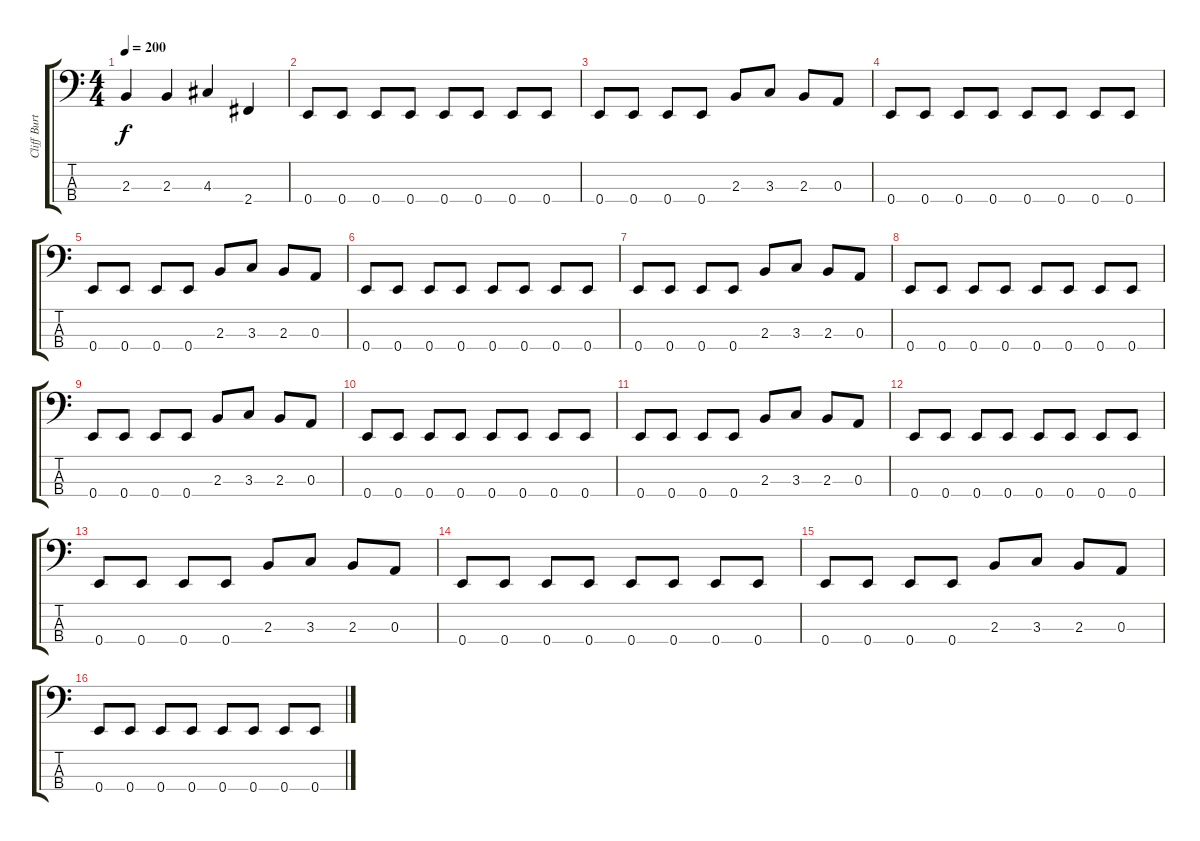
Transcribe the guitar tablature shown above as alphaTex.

\track ("Cliff Burton (Bass)" "Cliff Burt") {instrument electricbasspick}
\staff {score tabs}
\tuning (G2 D2 A1 E1) {hide}
\ts (4 4)
\tempo 200
\clef f4
\ks c
2.3.4{dy f} 2.3.4 4.3.4 2.4.4 |
0.4.8 0.4.8 0.4.8 0.4.8 0.4.8 0.4.8 0.4.8 0.4.8 |
0.4.8 0.4.8 0.4.8 0.4.8 2.3.8 3.3.8 2.3.8 0.3.8 |
0.4.8 0.4.8 0.4.8 0.4.8 0.4.8 0.4.8 0.4.8 0.4.8 |
0.4.8 0.4.8 0.4.8 0.4.8 2.3.8 3.3.8 2.3.8 0.3.8 |
0.4.8 0.4.8 0.4.8 0.4.8 0.4.8 0.4.8 0.4.8 0.4.8 |
0.4.8 0.4.8 0.4.8 0.4.8 2.3.8 3.3.8 2.3.8 0.3.8 |
0.4.8 0.4.8 0.4.8 0.4.8 0.4.8 0.4.8 0.4.8 0.4.8 |
0.4.8 0.4.8 0.4.8 0.4.8 2.3.8 3.3.8 2.3.8 0.3.8 |
0.4.8 0.4.8 0.4.8 0.4.8 0.4.8 0.4.8 0.4.8 0.4.8 |
0.4.8 0.4.8 0.4.8 0.4.8 2.3.8 3.3.8 2.3.8 0.3.8 |
0.4.8 0.4.8 0.4.8 0.4.8 0.4.8 0.4.8 0.4.8 0.4.8 |
0.4.8 0.4.8 0.4.8 0.4.8 2.3.8 3.3.8 2.3.8 0.3.8 |
0.4.8 0.4.8 0.4.8 0.4.8 0.4.8 0.4.8 0.4.8 0.4.8 |
0.4.8 0.4.8 0.4.8 0.4.8 2.3.8 3.3.8 2.3.8 0.3.8 |
0.4.8 0.4.8 0.4.8 0.4.8 0.4.8 0.4.8 0.4.8 0.4.8
